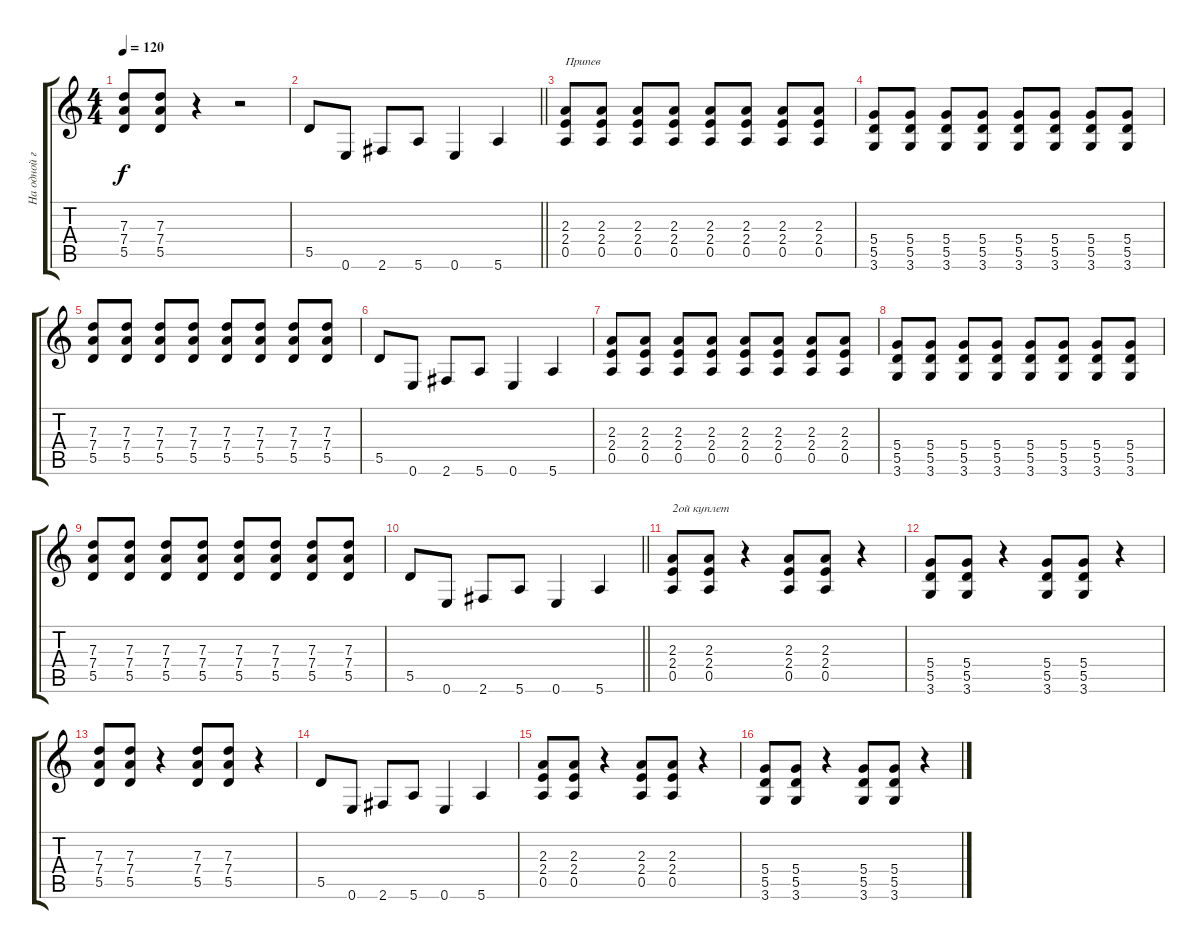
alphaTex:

\track ("На одной гитаре" "На одной г") {mute instrument acousticguitarsteel}
\staff {score tabs}
\tuning (E4 B3 G3 D3 A2 E2) {hide}
\ts (4 4)
\tempo 120
\clef g2
\ks c
(7.3 7.4 5.5).8{dy f} (7.3 7.4 5.5).8 r.4 r.2 |
\barLineRight lightlight
5.5.8 0.6.8 2.6.8 5.6.8 0.6.4 5.6.4 |
(2.3 2.4 0.5).8{txt "Припев"} (2.3 2.4 0.5).8 (2.3 2.4 0.5).8 (2.3 2.4 0.5).8 (2.3 2.4 0.5).8 (2.3 2.4 0.5).8 (2.3 2.4 0.5).8 (2.3 2.4 0.5).8 |
(5.4 5.5 3.6).8 (5.4 5.5 3.6).8 (5.4 5.5 3.6).8 (5.4 5.5 3.6).8 (5.4 5.5 3.6).8 (5.4 5.5 3.6).8 (5.4 5.5 3.6).8 (5.4 5.5 3.6).8 |
(7.3 7.4 5.5).8 (7.3 7.4 5.5).8 (7.3 7.4 5.5).8 (7.3 7.4 5.5).8 (7.3 7.4 5.5).8 (7.3 7.4 5.5).8 (7.3 7.4 5.5).8 (7.3 7.4 5.5).8 |
5.5.8 0.6.8 2.6.8 5.6.8 0.6.4 5.6.4 |
(2.3 2.4 0.5).8 (2.3 2.4 0.5).8 (2.3 2.4 0.5).8 (2.3 2.4 0.5).8 (2.3 2.4 0.5).8 (2.3 2.4 0.5).8 (2.3 2.4 0.5).8 (2.3 2.4 0.5).8 |
(5.4 5.5 3.6).8 (5.4 5.5 3.6).8 (5.4 5.5 3.6).8 (5.4 5.5 3.6).8 (5.4 5.5 3.6).8 (5.4 5.5 3.6).8 (5.4 5.5 3.6).8 (5.4 5.5 3.6).8 |
(7.3 7.4 5.5).8 (7.3 7.4 5.5).8 (7.3 7.4 5.5).8 (7.3 7.4 5.5).8 (7.3 7.4 5.5).8 (7.3 7.4 5.5).8 (7.3 7.4 5.5).8 (7.3 7.4 5.5).8 |
\barLineRight lightlight
5.5.8 0.6.8 2.6.8 5.6.8 0.6.4 5.6.4 |
(2.3 2.4 0.5).8{txt "2ой куплет"} (2.3 2.4 0.5).8 r.4 (2.3 2.4 0.5).8 (2.3 2.4 0.5).8 r.4 |
(5.4 5.5 3.6).8 (5.4 5.5 3.6).8 r.4 (5.4 5.5 3.6).8 (5.4 5.5 3.6).8 r.4 |
(7.3 7.4 5.5).8 (7.3 7.4 5.5).8 r.4 (7.3 7.4 5.5).8 (7.3 7.4 5.5).8 r.4 |
5.5.8 0.6.8 2.6.8 5.6.8 0.6.4 5.6.4 |
(2.3 2.4 0.5).8 (2.3 2.4 0.5).8 r.4 (2.3 2.4 0.5).8 (2.3 2.4 0.5).8 r.4 |
(5.4 5.5 3.6).8 (5.4 5.5 3.6).8 r.4 (5.4 5.5 3.6).8 (5.4 5.5 3.6).8 r.4
